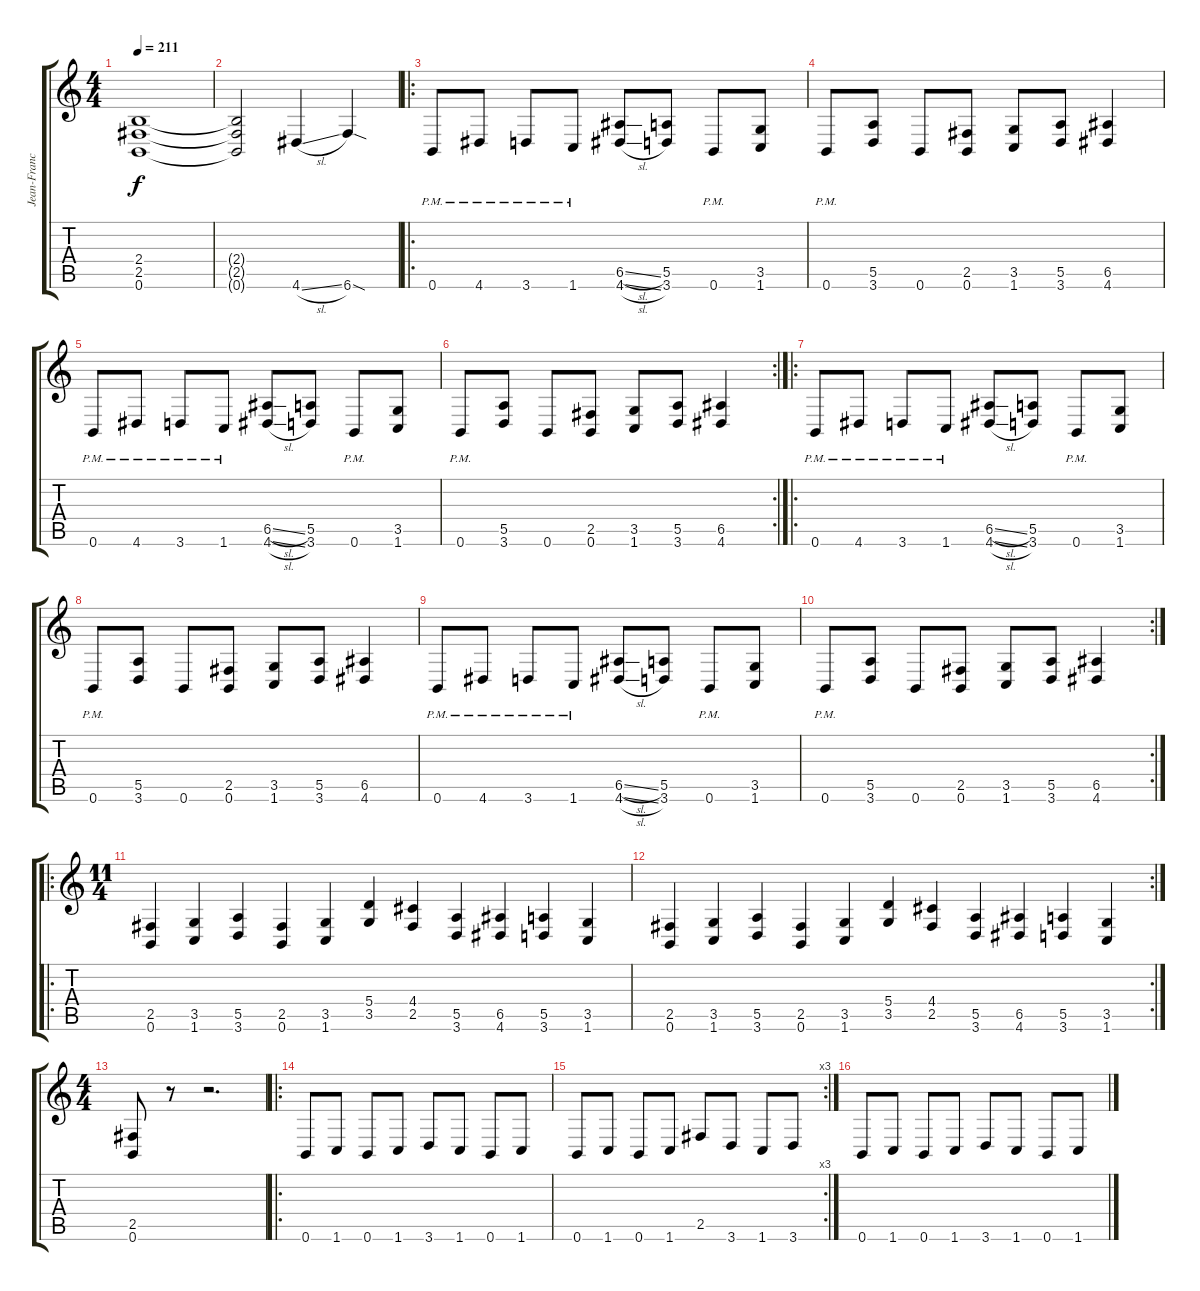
\track ("Jean-Francois Dagenais " "Jean-Franc") {instrument overdrivenguitar}
\staff {score tabs}
\tuning (B3 Gb3 D3 A2 E2 B1) {hide}
\ts (4 4)
\tempo 211
\clef g2
\ks c
(2.4{t} 2.5{t} 0.6{t}).1{dy f} |
(2.4{t} 2.5{t} 0.6{t}).2 4.6{sl}.4 6.6{sod}.4 |
\ro
0.6{pm}.8 4.6{pm}.8 3.6{pm}.8 1.6{pm}.8 (6.5{sl} 4.6{sl}).8 (5.5 3.6).8 0.6{pm}.8 (3.5 1.6).8 |
0.6{pm}.8 (5.5 3.6).8 0.6.8 (2.5 0.6).8 (3.5 1.6).8 (5.5 3.6).8 (6.5 4.6).4 |
0.6{pm}.8 4.6{pm}.8 3.6{pm}.8 1.6{pm}.8 (6.5{sl} 4.6{sl}).8 (5.5 3.6).8 0.6{pm}.8 (3.5 1.6).8 |
\rc 2
0.6{pm}.8 (5.5 3.6).8 0.6.8 (2.5 0.6).8 (3.5 1.6).8 (5.5 3.6).8 (6.5 4.6).4 |
\ro
0.6{pm}.8 4.6{pm}.8 3.6{pm}.8 1.6{pm}.8 (6.5{sl} 4.6{sl}).8 (5.5 3.6).8 0.6{pm}.8 (3.5 1.6).8 |
0.6{pm}.8 (5.5 3.6).8 0.6.8 (2.5 0.6).8 (3.5 1.6).8 (5.5 3.6).8 (6.5 4.6).4 |
0.6{pm}.8 4.6{pm}.8 3.6{pm}.8 1.6{pm}.8 (6.5{sl} 4.6{sl}).8 (5.5 3.6).8 0.6{pm}.8 (3.5 1.6).8 |
\rc 2
0.6{pm}.8 (5.5 3.6).8 0.6.8 (2.5 0.6).8 (3.5 1.6).8 (5.5 3.6).8 (6.5 4.6).4 |
\ro
\ts (11 4)
(2.5 0.6).4 (3.5 1.6).4 (5.5 3.6).4 (2.5 0.6).4 (3.5 1.6).4 (5.4 3.5).4 (4.4 2.5).4 (5.5 3.6).4 (6.5 4.6).4 (5.5 3.6).4 (3.5 1.6).4 |
\rc 2
(2.5 0.6).4 (3.5 1.6).4 (5.5 3.6).4 (2.5 0.6).4 (3.5 1.6).4 (5.4 3.5).4 (4.4 2.5).4 (5.5 3.6).4 (6.5 4.6).4 (5.5 3.6).4 (3.5 1.6).4 |
\ts (4 4)
(2.5 0.6).8 r.8 r.2{d} |
\ro
0.6.8 1.6.8 0.6.8 1.6.8 3.6.8 1.6.8 0.6.8 1.6.8 |
\rc 3
0.6.8 1.6.8 0.6.8 1.6.8 2.5.8 3.6.8 1.6.8 3.6.8 |
0.6.8 1.6.8 0.6.8 1.6.8 3.6.8 1.6.8 0.6.8 1.6.8
